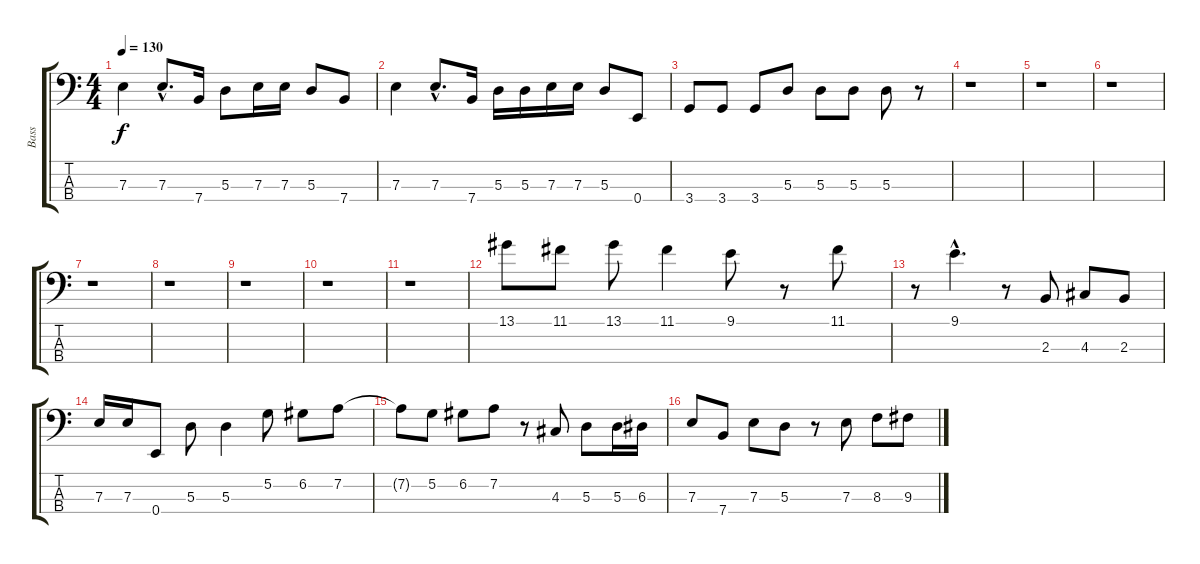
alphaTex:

\track ("Bass" "Bass") {instrument slapbass1}
\staff {score tabs}
\tuning (G2 D2 A1 E1) {hide}
\ts (4 4)
\tempo 130
\clef f4
\ks c
7.3.4{dy f} 7.3{hac}.8{d} 7.4.16 5.3.8 7.3.16 7.3.16 5.3.8 7.4.8 |
7.3.4 7.3{hac}.8{d} 7.4.16 5.3.16 5.3.16 7.3.16 7.3.16 5.3.8 0.4.8 |
3.4.8 3.4.8 3.4.8 5.3.8 5.3.8 5.3.8 5.3.8 r.8 |
r.1 |
r.1 |
r.1 |
r.1 |
r.1 |
r.1 |
r.1 |
r.1 |
13.1.8 11.1.8 13.1.8 11.1.4 9.1.8 r.8 11.1.8 |
r.8 9.1{hac}.4{d} r.8 2.3.8 4.3.8 2.3.8 |
7.3.16 7.3.16 0.4.8 5.3.8 5.3.4 5.2.8 6.2.8 7.2.8 |
7.2{t}.8 5.2.8 6.2.8 7.2.8 r.8 4.3.8 5.3.8 5.3.16 6.3.16 |
7.3.8 7.4.8 7.3.8 5.3.8 r.8 7.3.8 8.3.8 9.3.8
